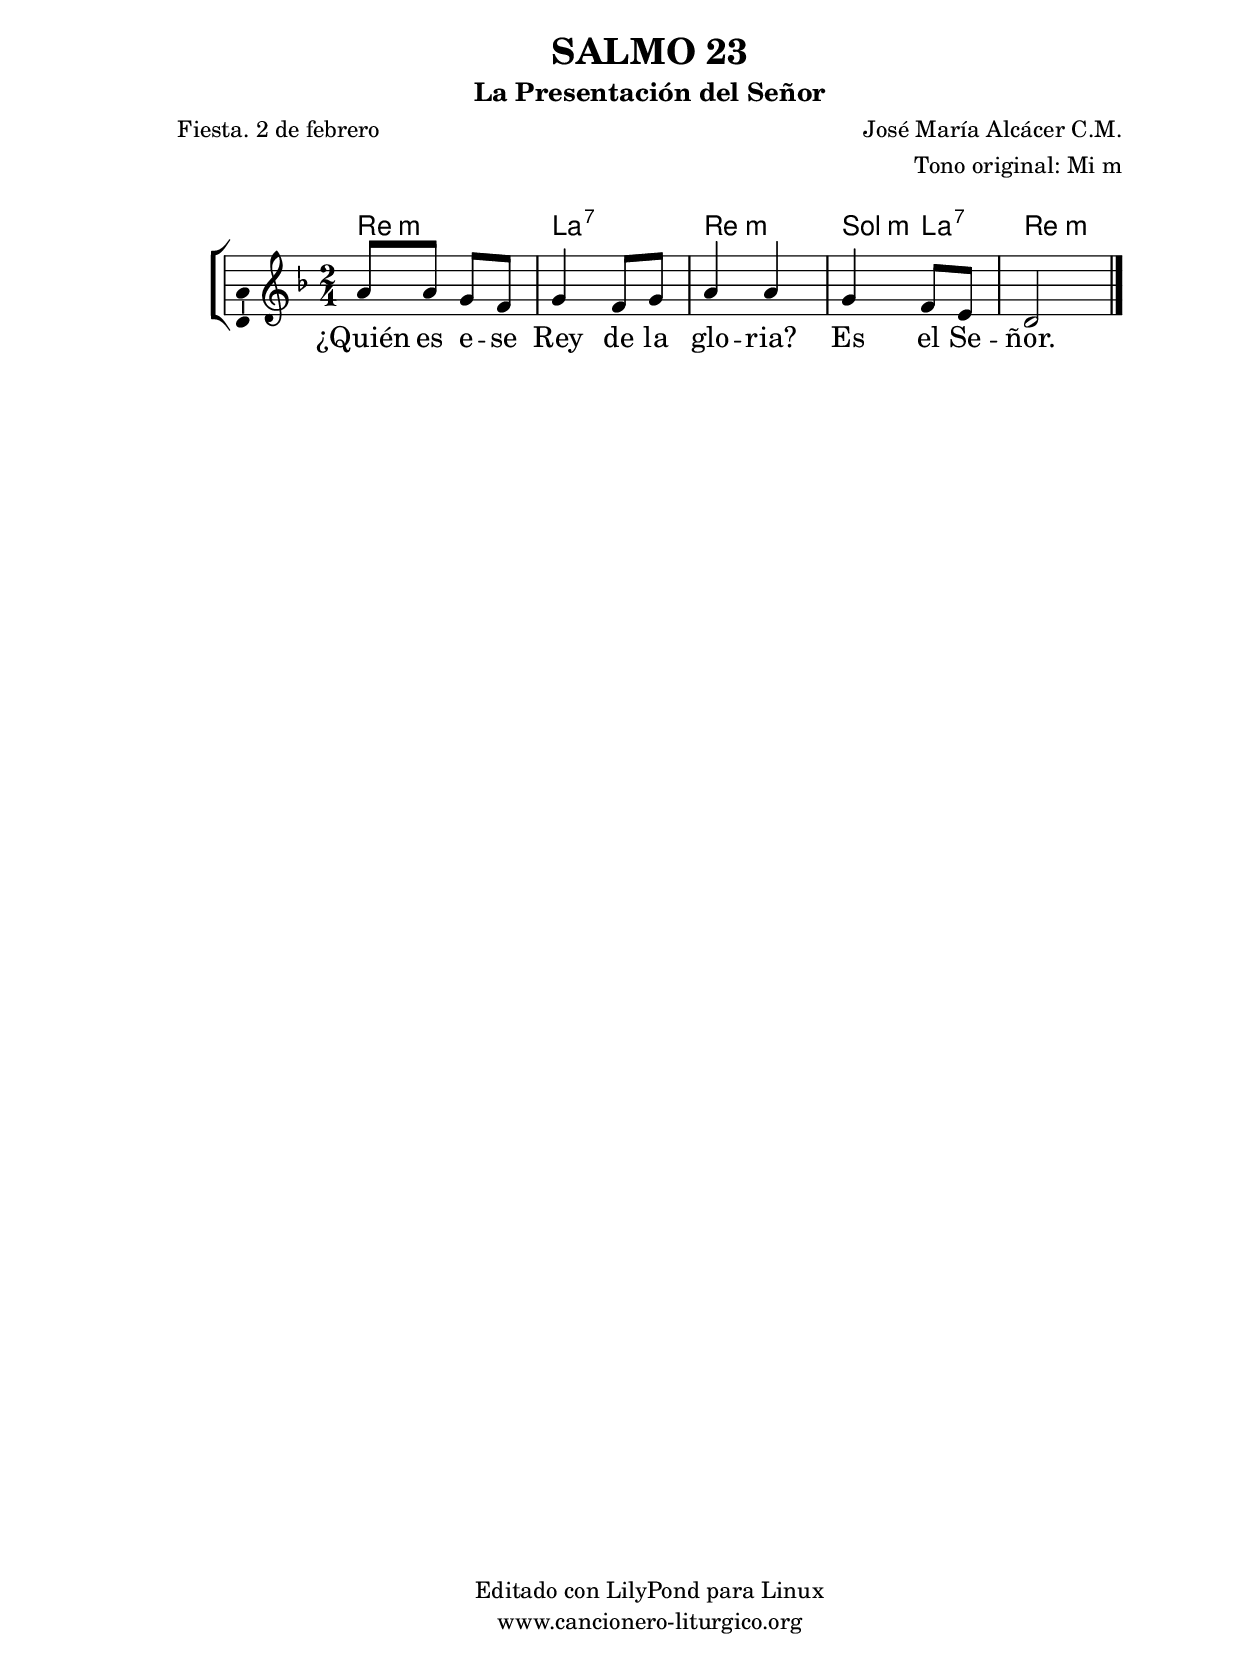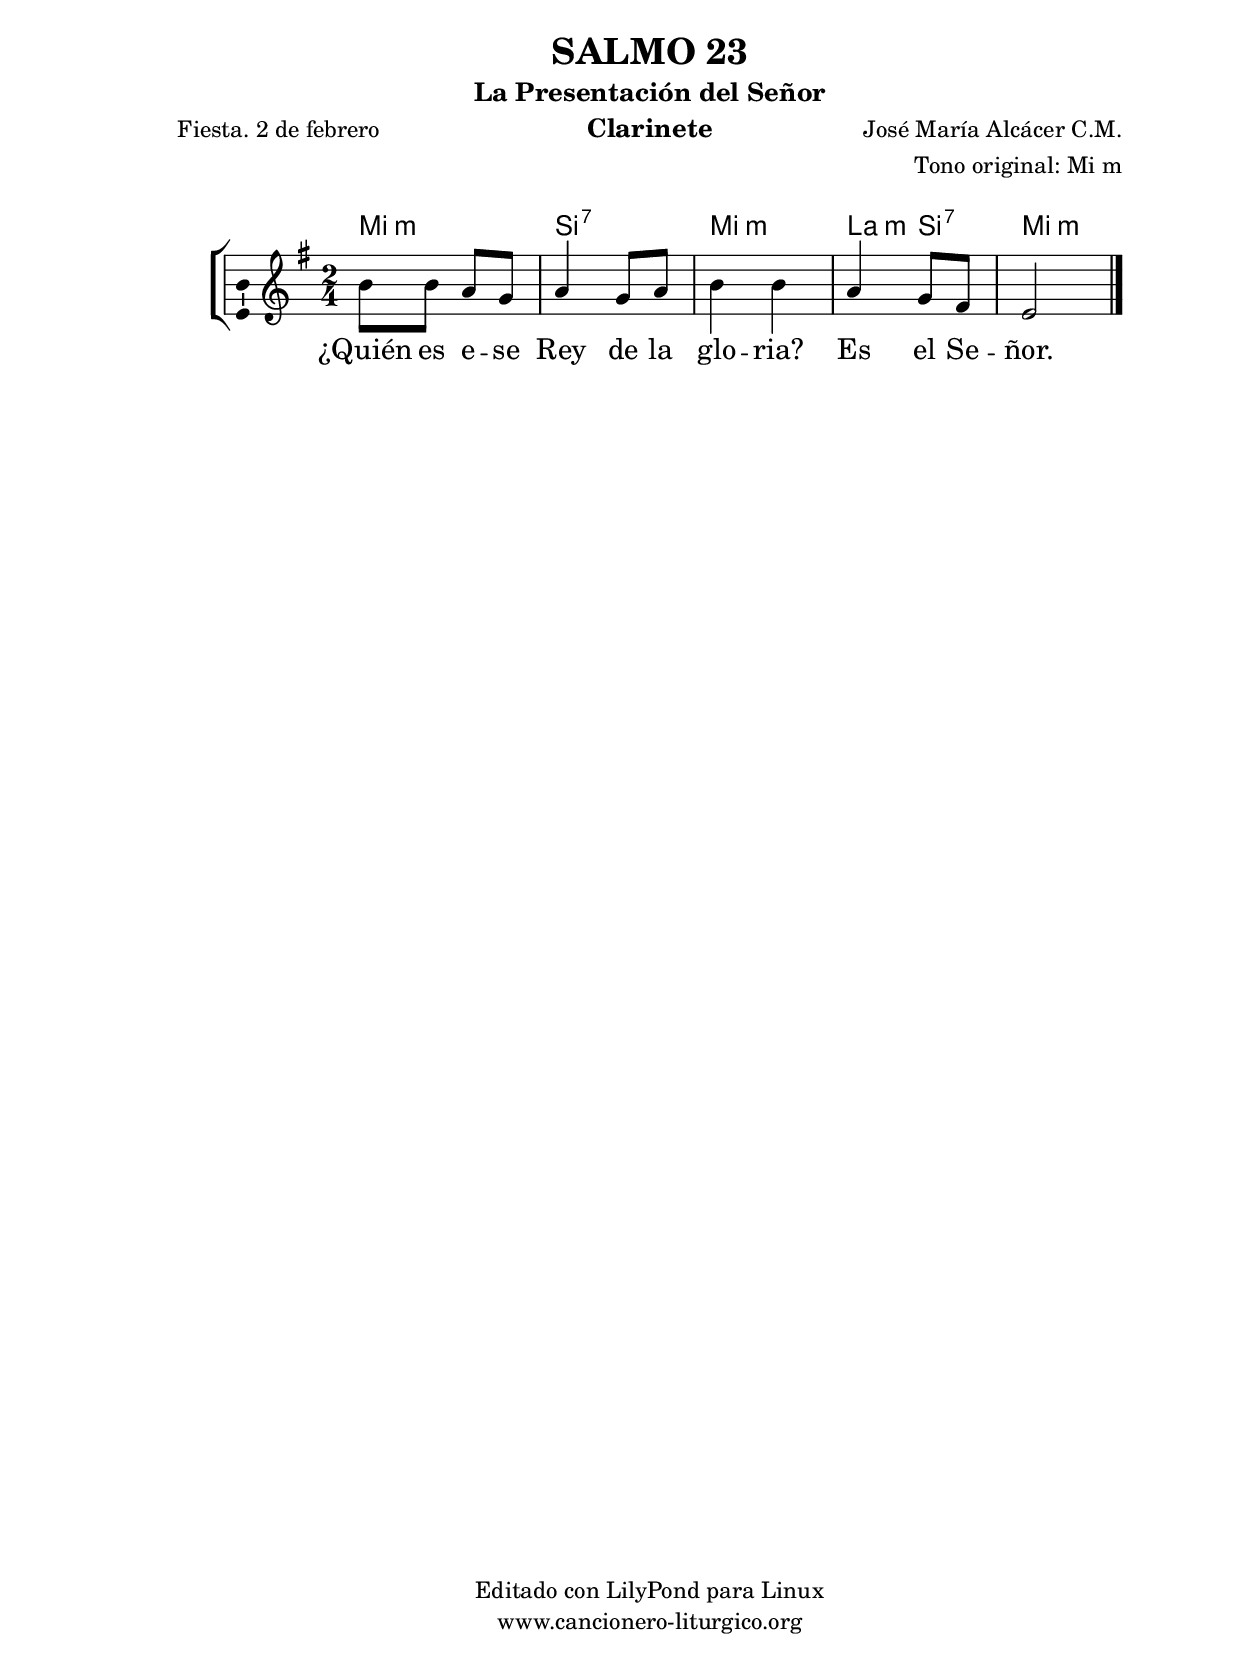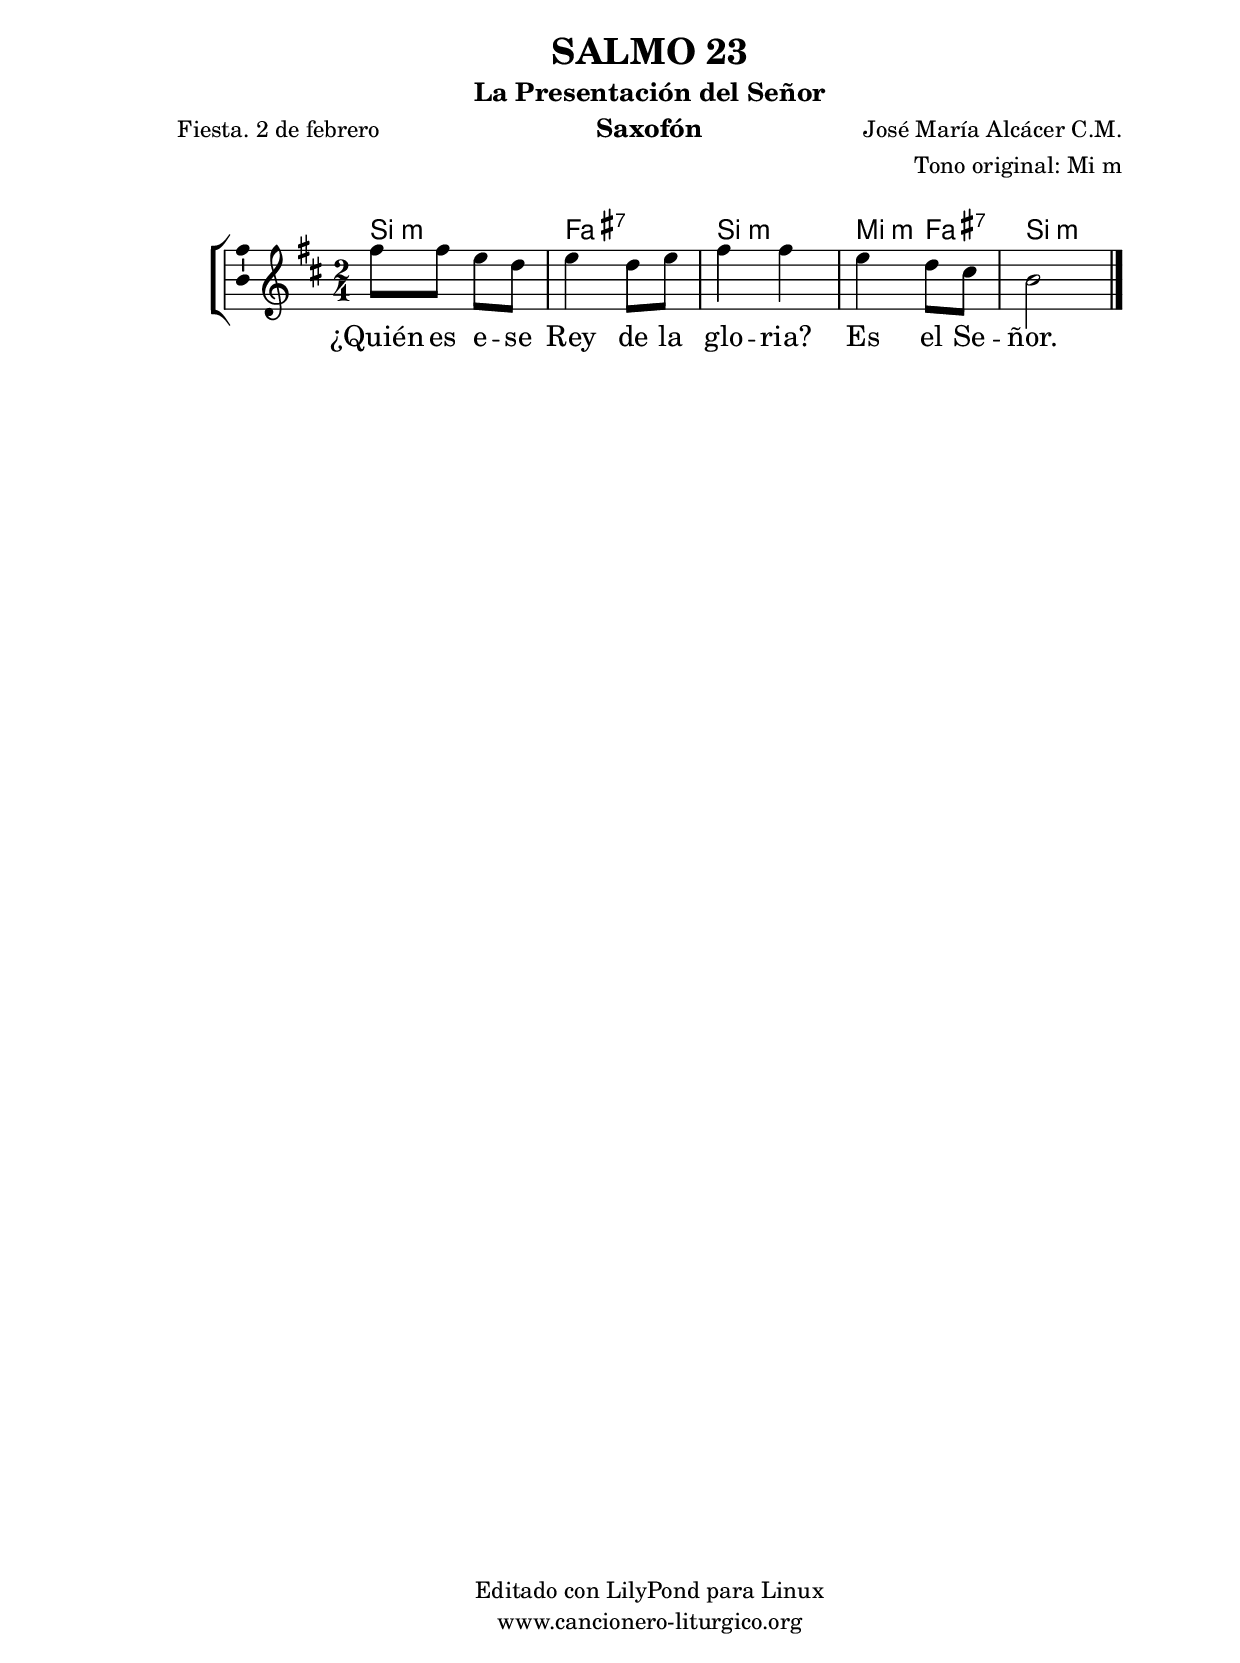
%
%para convertir .midi en .wav:
%timidity filename.midi -Ow -o finename.wav
%
%
%Para convertir de .wav a .mp3:
%lame -h -m j filename.wav
%
%
%para escuchar el midi:
%timidity nombrefichero.midi
%


%versión de lilypond para la que se ha escrito esta partitura:
\version "2.16.0"

	%Tamaño papel
	#(set-default-paper-size "a4")
	%Tamaño partitura
	#(set-global-staff-size 20)
	%No responde al pulsar sobre una nota
	#(ly:set-option 'point-and-click #f)

%parámetros del encabezamiento:
\header {
	title = "SALMO 23"
	subtitle = "La Presentación del Señor"
	composer = "José María Alcácer C.M."
	poet = "Fiesta. 2 de febrero"
	meter = ""
	arranger = "Tono original: Mi m"
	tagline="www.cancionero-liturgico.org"
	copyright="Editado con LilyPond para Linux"
	}

%parámetros asociados al papel:
\paper  {
	oddHeaderMarkup = \markup {\fill-line { \on-the-fly #not-first-page \fromproperty #'header:title \on-the-fly #not-first-page \fromproperty #'header:composer }}
	evenHeaderMarkup = \markup {\fill-line { \fromproperty #'header:composer \fromproperty #'header:title }}
	#(set-paper-size "a4")
	print-page-number = ##f
	first-page-number = 1
	print-first-page-number = ##f
%	head-separation = 3.0 \cm
	top-margin = 2.0 \cm
	bottom-margin = 0.5\cm
%%%	bottom-margin = -1.0\cm
	left-margin = 3.0 \cm
	line-width = 16.0 \cm 
	indent = 8\mm
	interscoreline = 2.\mm
	between-system-space = 15\mm
%	para que las partituras no llenen la hoja:
	ragged-bottom = ##t
%	idem para la última hoja:
	ragged-last-bottom = ##f
%	para que las partituras llenen el ancho del papel:
	ragged-last = ##f
	after-title-space = 2.5 \cm
%page-count=1
%system-count=8

	%Flexible Vertical Spacing
%	markup-markup-spacing =
%	#'((basic-distance . 15) (minimum-distance . 15) (padding . 3))
	markup-system-spacing =
	#'((basic-distance . 15) (minimum-distance . 15) (padding . 3))
	system-system-spacing =
	#'((basic-distance . 15) (minimum-distance . 15) (padding . 3))
	score-system-spacing =
	#'((basic-distance . 15) (minimum-distance . 15) (padding . 5))
%	top-system-spacing = % header
%	#'((basic-distance . 8) (minimum-distance . 0) (padding . 3))
%	top-markup-spacing =
%	#'((basic-distance . 20) (minimum-distance . 20) (padding . 3))
	last-bottom-spacing = % footer
	#'((basic-distance . 5) (minimum-distance . 5) (padding . 3))
%	score-markup-spacing =
%	#'((basic-distance . 16) (minimum-distance . 13) (padding . 3))

	}


%parámetros que afectan a toda la partitura:
global =  {
	%clave de sol (G):
	\clef G
	%armadura:
	\transpose e d
	\key e \minor
	\tempo 4=80
	\set Score.tempoHideNote = ##t
	}


acordes = {
	\italianChords
	\chordmode {
	\transpose e d
{

e2:m b:7 e:m a4:m b:7 e2:m

	}
	}
}

melodia = 
	\transpose e d
{
	\relative c''{
	\time 2/4

b8 b a g
a4 g8 a
b4 b
a4 g8 fis
e2

	\bar "|."
	}
	}


texto = \lyricmode {
¿Quién es e -- se Rey de la glo -- ria?
Es el Se -- ñor.
	}


acordesStaff = \context ChordNames = acordesStaff <<
	\set chordChanges = ##t
	\acordes
	>>


vozStaff = \context Voice = vozStaff
\with {\consists "Ambitus_engraver"}
<<
%	\set Staff.instrumentName = ""
%	\set Staff.shortInstrumentName = ""
%	\set Staff.midiInstrument = #"clarinet"
%	\set Staff.midiInstrument = #"cello"
%	\set Staff.midiInstrument = #"flute"
	\set Staff.midiInstrument = #"electric guitar (jazz)"
%	\set Staff.midiInstrument = #"english horn"
%	\set Staff.midiInstrument = #"violin"
%	\set Staff.midiInstrument = #"glockenspiel"
	\set Staff.midiMinimumVolume = #0.7
	\set Staff.midiMaximumVolume = #0.9
	\global
	\melodia
	>>


textoStaff = \context Lyrics = textoStaff <<
	\lyricsto vozStaff \texto
	>>

\book {
	\score {
		\context ChoirStaff {
			\override StaffGroup.SystemStartBracket #'collapse-height = #1
			\override Score.SystemStartBar #'collapse-height = #1
			<<
			\acordesStaff
			\vozStaff
			\textoStaff
			>>
			}
		\layout {
	    		\context {
				\Lyrics
				\override LyricText #'font-size = #2
				}
	   		 \context {
				\Score
				%fontSize = #3
				\override StaffSymbol #'staff-space = #(magstep +3)
				%\override Beam #'thickness = #0.55
				%\override SpacingSpanner #'spacing-increment = #1.0
				%\override Slur #'height-limit = #1.5
				}
			}
		}
	\score {
		\unfoldRepeats
		\context ChoirStaff {
			<<
			\acordesStaff
			\vozStaff
			>>
			}
		\midi {
	  		\context {
	  			\Score
				tempoWholesPerMinute = #(ly:make-moment 70 4)
				}
			}
		}
	}

%Partitura para clarinete
#(define output-suffix "C")
\book {
	\header{
		instrument = "Clarinete"
		}
	\score {
		\context ChoirStaff {
			\override StaffGroup.SystemStartBracket #'collapse-height = #1
			\override Score.SystemStartBar #'collapse-height = #1
\transpose c d
			<<
			\acordesStaff
			\vozStaff
			\textoStaff
			>>
			}
		\layout {
	    		\context {
				\Lyrics
				\override LyricText #'font-size = #2
				}
	   		 \context {
				\Score
				%fontSize = #3
				\override StaffSymbol #'staff-space = #(magstep +3)
				%\override Beam #'thickness = #0.55
				%\override SpacingSpanner #'spacing-increment = #1.0
				%\override Slur #'height-limit = #1.5
				}
			}
		}
	}

%Partitura para saxofón
#(define output-suffix "S")
\book {
	\header{
		instrument = "Saxofón"
		}
	\score {
		\context ChoirStaff {
			\override StaffGroup.SystemStartBracket #'collapse-height = #1
			\override Score.SystemStartBar #'collapse-height = #1
\transpose c a
			<<
			\acordesStaff
			\vozStaff
			\textoStaff
			>>
			}
		\layout {
	    		\context {
				\Lyrics
				\override LyricText #'font-size = #2
				}
	   		 \context {
				\Score
				%fontSize = #3
				\override StaffSymbol #'staff-space = #(magstep +3)
				%\override Beam #'thickness = #0.55
				%\override SpacingSpanner #'spacing-increment = #1.0
				%\override Slur #'height-limit = #1.5
				}
			}
		}
	}

